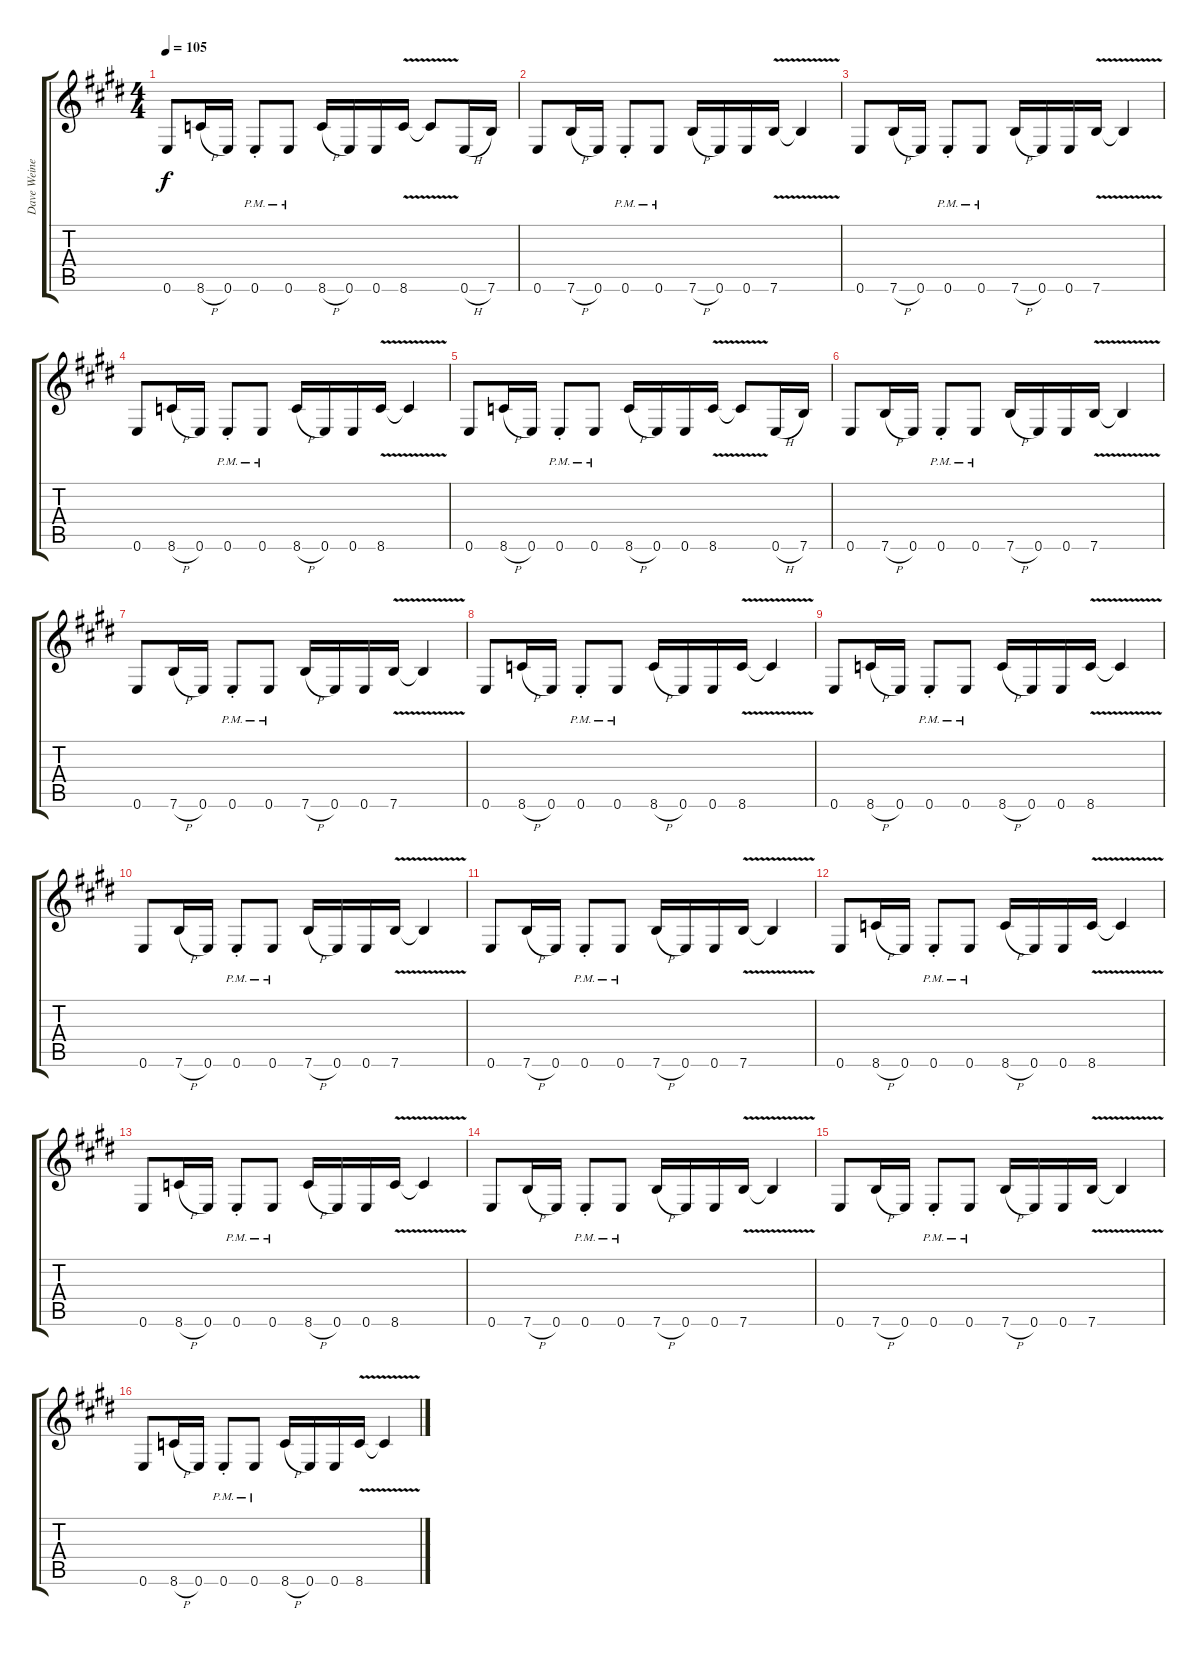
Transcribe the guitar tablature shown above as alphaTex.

\track ("Dave Weiner" "Dave Weine") {instrument distortionguitar}
\staff {score tabs}
\tuning (E4 B3 G3 D3 A2 E2) {hide}
\ts (4 4)
\tempo 105
\clef g2
\ks c#minor
0.6.8{dy f} 8.6{h}.16 0.6.16 0.6{pm st}.8 0.6{pm}.8 8.6{h}.16 0.6.16 0.6.16 8.6{v}.16 8.6{v t}.8 0.6{h}.16 7.6.16 |
\ks e
0.6.8 7.6{h}.16 0.6.16 0.6{pm st}.8 0.6{pm}.8 7.6{h}.16 0.6.16 0.6.16 7.6{v}.16 7.6{v t}.4 |
0.6.8 7.6{h}.16 0.6.16 0.6{pm st}.8 0.6{pm}.8 7.6{h}.16 0.6.16 0.6.16 7.6{v}.16 7.6{v t}.4 |
0.6.8 8.6{h}.16 0.6.16 0.6{pm st}.8 0.6{pm}.8 8.6{h}.16 0.6.16 0.6.16 8.6{v}.16 8.6{v t}.4 |
\ks c#minor
0.6.8 8.6{h}.16 0.6.16 0.6{pm st}.8 0.6{pm}.8 8.6{h}.16 0.6.16 0.6.16 8.6{v}.16 8.6{v t}.8 0.6{h}.16 7.6.16 |
\ks e
0.6.8 7.6{h}.16 0.6.16 0.6{pm st}.8 0.6{pm}.8 7.6{h}.16 0.6.16 0.6.16 7.6{v}.16 7.6{v t}.4 |
0.6.8 7.6{h}.16 0.6.16 0.6{pm st}.8 0.6{pm}.8 7.6{h}.16 0.6.16 0.6.16 7.6{v}.16 7.6{v t}.4 |
\ks c#minor
0.6.8 8.6{h}.16 0.6.16 0.6{pm st}.8 0.6{pm}.8 8.6{h}.16 0.6.16 0.6.16 8.6{v}.16 8.6{v t}.4 |
0.6.8 8.6{h}.16 0.6.16 0.6{pm st}.8 0.6{pm}.8 8.6{h}.16 0.6.16 0.6.16 8.6{v}.16 8.6{v t}.4 |
\ks e
0.6.8 7.6{h}.16 0.6.16 0.6{pm st}.8 0.6{pm}.8 7.6{h}.16 0.6.16 0.6.16 7.6{v}.16 7.6{v t}.4 |
\ks c#minor
0.6.8 7.6{h}.16 0.6.16 0.6{pm st}.8 0.6{pm}.8 7.6{h}.16 0.6.16 0.6.16 7.6{v}.16 7.6{v t}.4 |
\ks e
0.6.8 8.6{h}.16 0.6.16 0.6{pm st}.8 0.6{pm}.8 8.6{h}.16 0.6.16 0.6.16 8.6{v}.16 8.6{v t}.4 |
\ks c#minor
0.6.8 8.6{h}.16 0.6.16 0.6{pm st}.8 0.6{pm}.8 8.6{h}.16 0.6.16 0.6.16 8.6{v}.16 8.6{v t}.4 |
\ks e
0.6.8 7.6{h}.16 0.6.16 0.6{pm st}.8 0.6{pm}.8 7.6{h}.16 0.6.16 0.6.16 7.6{v}.16 7.6{v t}.4 |
0.6.8 7.6{h}.16 0.6.16 0.6{pm st}.8 0.6{pm}.8 7.6{h}.16 0.6.16 0.6.16 7.6{v}.16 7.6{v t}.4 |
0.6.8 8.6{h}.16 0.6.16 0.6{pm st}.8 0.6{pm}.8 8.6{h}.16 0.6.16 0.6.16 8.6{v}.16 8.6{v t}.4
